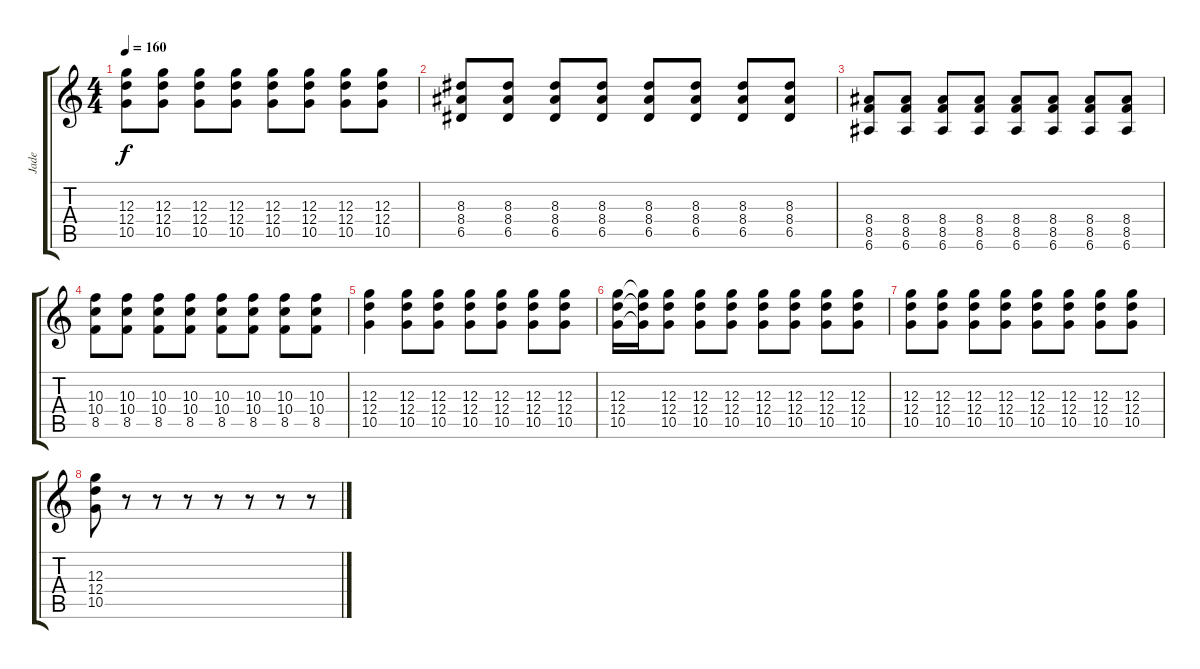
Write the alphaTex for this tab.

\track ("Jade" "Jade") {instrument distortionguitar}
\staff {score tabs}
\tuning (E4 B3 G3 D3 A2 E2) {hide}
\ts (4 4)
\tempo 160
\clef g2
\ks c
(12.3 12.4 10.5).8{dy f} (12.3 12.4 10.5).8 (12.3 12.4 10.5).8 (12.3 12.4 10.5).8 (12.3 12.4 10.5).8 (12.3 12.4 10.5).8 (12.3 12.4 10.5).8 (12.3 12.4 10.5).8 |
(8.3 8.4 6.5).8 (8.3 8.4 6.5).8 (8.3 8.4 6.5).8 (8.3 8.4 6.5).8 (8.3 8.4 6.5).8 (8.3 8.4 6.5).8 (8.3 8.4 6.5).8 (8.3 8.4 6.5).8 |
(8.4 8.5 6.6).8 (8.4 8.5 6.6).8 (8.4 8.5 6.6).8 (8.4 8.5 6.6).8 (8.4 8.5 6.6).8 (8.4 8.5 6.6).8 (8.4 8.5 6.6).8 (8.4 8.5 6.6).8 |
(10.3 10.4 8.5).8 (10.3 10.4 8.5).8 (10.3 10.4 8.5).8 (10.3 10.4 8.5).8 (10.3 10.4 8.5).8 (10.3 10.4 8.5).8 (10.3 10.4 8.5).8 (10.3 10.4 8.5).8 |
(12.3 12.4 10.5).4 (12.3 12.4 10.5).8 (12.3 12.4 10.5).8 (12.3 12.4 10.5).8 (12.3 12.4 10.5).8 (12.3 12.4 10.5).8 (12.3 12.4 10.5).8 |
(12.3 12.4 10.5).16 (12.3{t} 12.4{t} 10.5{t}).16 (12.3 12.4 10.5).8 (12.3 12.4 10.5).8 (12.3 12.4 10.5).8 (12.3 12.4 10.5).8 (12.3 12.4 10.5).8 (12.3 12.4 10.5).8 (12.3 12.4 10.5).8 |
(12.3 12.4 10.5).8 (12.3 12.4 10.5).8 (12.3 12.4 10.5).8 (12.3 12.4 10.5).8 (12.3 12.4 10.5).8 (12.3 12.4 10.5).8 (12.3 12.4 10.5).8 (12.3 12.4 10.5).8 |
(12.3 12.4 10.5).8 r.8 r.8 r.8 r.8 r.8 r.8 r.8
